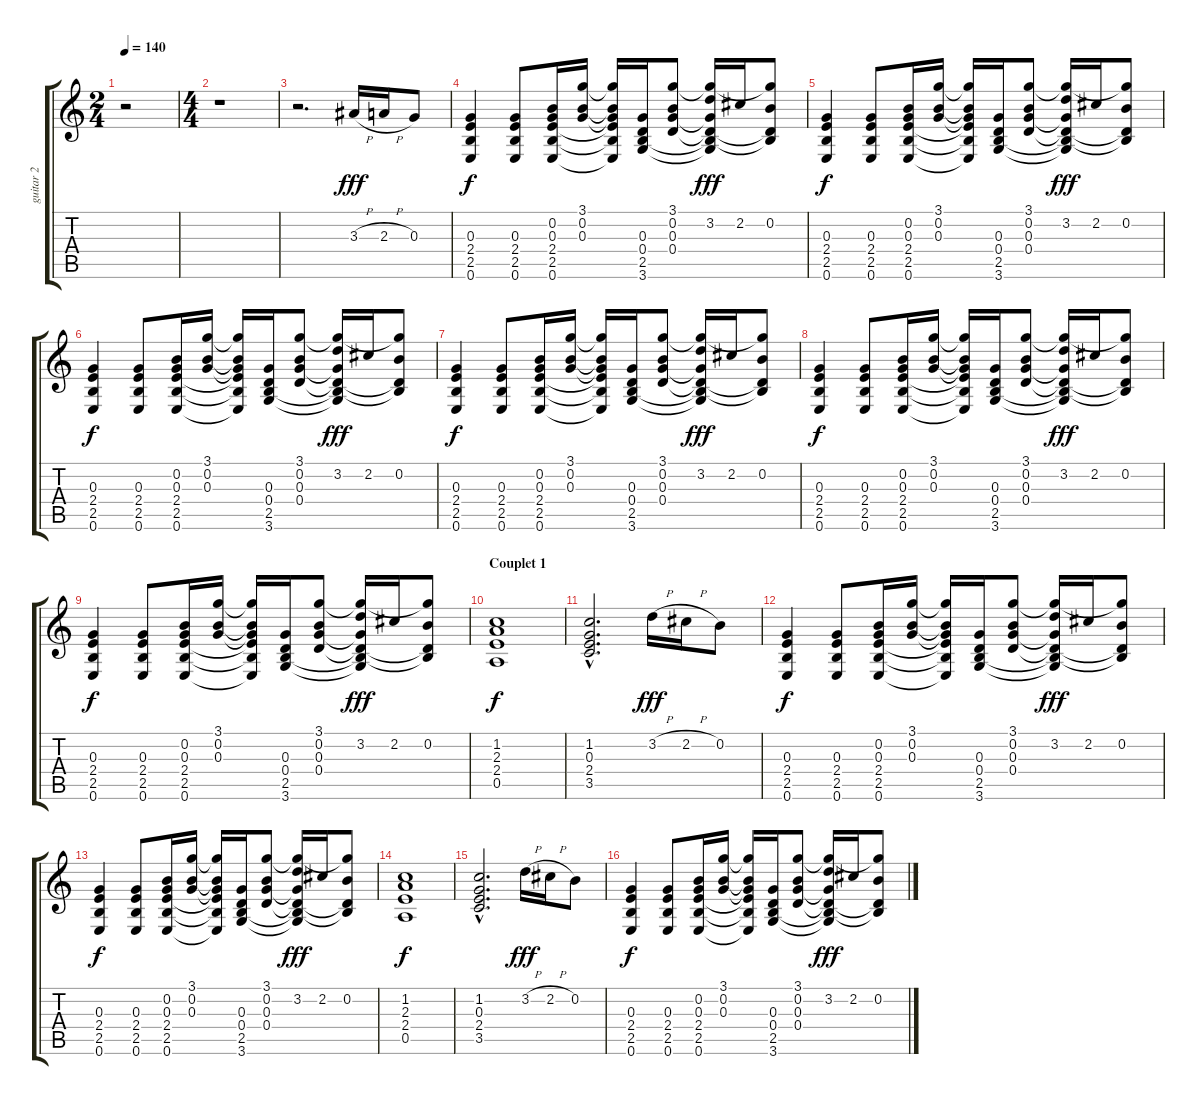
\track ("guitar 2" "guitar 2") {instrument overdrivenguitar}
\staff {score tabs}
\tuning (E4 B3 G3 D3 A2 E2) {hide}
\ts (2 4)
\tempo 140
\clef g2
\ks c
r.2{dy fff instrument overdrivenguitar} |
\ts (4 4)
r.1 |
r.2{d} 3.3{h}.16 2.3{h}.16 0.3.8 |
(0.3 2.4 2.5 0.6).4{dy f} (0.3 2.4 2.5 0.6).8 (0.2 0.3 2.4 2.5 0.6).16 (3.1 0.2 0.3).16 (3.1{t} 0.2{t} 0.3{t} 2.4{t} 2.5{t} 0.6{t}).16 (0.3 0.4 2.5 3.6).16 (3.1 0.2 0.3 0.4).8 (3.1{t} 3.2 0.3{t} 0.4{t} 2.5{t} 3.6{t}).16{dy fff} 2.2.16 (3.1{t} 0.2 0.4{t} 2.5{t}).8 |
(0.3 2.4 2.5 0.6).4{dy f} (0.3 2.4 2.5 0.6).8 (0.2 0.3 2.4 2.5 0.6).16 (3.1 0.2 0.3).16 (3.1{t} 0.2{t} 0.3{t} 2.4{t} 2.5{t} 0.6{t}).16 (0.3 0.4 2.5 3.6).16 (3.1 0.2 0.3 0.4).8 (3.1{t} 3.2 0.3{t} 0.4{t} 2.5{t} 3.6{t}).16{dy fff} 2.2.16 (3.1{t} 0.2 0.4{t} 2.5{t}).8 |
(0.3 2.4 2.5 0.6).4{dy f} (0.3 2.4 2.5 0.6).8 (0.2 0.3 2.4 2.5 0.6).16 (3.1 0.2 0.3).16 (3.1{t} 0.2{t} 0.3{t} 2.4{t} 2.5{t} 0.6{t}).16 (0.3 0.4 2.5 3.6).16 (3.1 0.2 0.3 0.4).8 (3.1{t} 3.2 0.3{t} 0.4{t} 2.5{t} 3.6{t}).16{dy fff} 2.2.16 (3.1{t} 0.2 0.4{t} 2.5{t}).8 |
(0.3 2.4 2.5 0.6).4{dy f} (0.3 2.4 2.5 0.6).8 (0.2 0.3 2.4 2.5 0.6).16 (3.1 0.2 0.3).16 (3.1{t} 0.2{t} 0.3{t} 2.4{t} 2.5{t} 0.6{t}).16 (0.3 0.4 2.5 3.6).16 (3.1 0.2 0.3 0.4).8 (3.1{t} 3.2 0.3{t} 0.4{t} 2.5{t} 3.6{t}).16{dy fff} 2.2.16 (3.1{t} 0.2 0.4{t} 2.5{t}).8 |
(0.3 2.4 2.5 0.6).4{dy f} (0.3 2.4 2.5 0.6).8 (0.2 0.3 2.4 2.5 0.6).16 (3.1 0.2 0.3).16 (3.1{t} 0.2{t} 0.3{t} 2.4{t} 2.5{t} 0.6{t}).16 (0.3 0.4 2.5 3.6).16 (3.1 0.2 0.3 0.4).8 (3.1{t} 3.2 0.3{t} 0.4{t} 2.5{t} 3.6{t}).16{dy fff} 2.2.16 (3.1{t} 0.2 0.4{t} 2.5{t}).8 |
(0.3 2.4 2.5 0.6).4{dy f} (0.3 2.4 2.5 0.6).8 (0.2 0.3 2.4 2.5 0.6).16 (3.1 0.2 0.3).16 (3.1{t} 0.2{t} 0.3{t} 2.4{t} 2.5{t} 0.6{t}).16 (0.3 0.4 2.5 3.6).16 (3.1 0.2 0.3 0.4).8 (3.1{t} 3.2 0.3{t} 0.4{t} 2.5{t} 3.6{t}).16{dy fff} 2.2.16 (3.1{t} 0.2 0.4{t} 2.5{t}).8 |
\section ("" "Couplet 1")
(1.2 2.3 2.4 0.5).1{dy f} |
(1.2{hac} 0.3{hac} 2.4{hac} 3.5{hac}).2{d} 3.2{h}.16{dy fff} 2.2{h}.16 0.2.8 |
(0.3 2.4 2.5 0.6).4{dy f} (0.3 2.4 2.5 0.6).8 (0.2 0.3 2.4 2.5 0.6).16 (3.1 0.2 0.3).16 (3.1{t} 0.2{t} 0.3{t} 2.4{t} 2.5{t} 0.6{t}).16 (0.3 0.4 2.5 3.6).16 (3.1 0.2 0.3 0.4).8 (3.1{t} 3.2 0.3{t} 0.4{t} 2.5{t} 3.6{t}).16{dy fff} 2.2.16 (3.1{t} 0.2 0.4{t} 2.5{t}).8 |
(0.3 2.4 2.5 0.6).4{dy f} (0.3 2.4 2.5 0.6).8 (0.2 0.3 2.4 2.5 0.6).16 (3.1 0.2 0.3).16 (3.1{t} 0.2{t} 0.3{t} 2.4{t} 2.5{t} 0.6{t}).16 (0.3 0.4 2.5 3.6).16 (3.1 0.2 0.3 0.4).8 (3.1{t} 3.2 0.3{t} 0.4{t} 2.5{t} 3.6{t}).16{dy fff} 2.2.16 (3.1{t} 0.2 0.4{t} 2.5{t}).8 |
(1.2 2.3 2.4 0.5).1{dy f} |
(1.2{hac} 0.3{hac} 2.4{hac} 3.5{hac}).2{d} 3.2{h}.16{dy fff} 2.2{h}.16 0.2.8 |
(0.3 2.4 2.5 0.6).4{dy f} (0.3 2.4 2.5 0.6).8 (0.2 0.3 2.4 2.5 0.6).16 (3.1 0.2 0.3).16 (3.1{t} 0.2{t} 0.3{t} 2.4{t} 2.5{t} 0.6{t}).16 (0.3 0.4 2.5 3.6).16 (3.1 0.2 0.3 0.4).8 (3.1{t} 3.2 0.3{t} 0.4{t} 2.5{t} 3.6{t}).16{dy fff} 2.2.16 (3.1{t} 0.2 0.4{t} 2.5{t}).8
